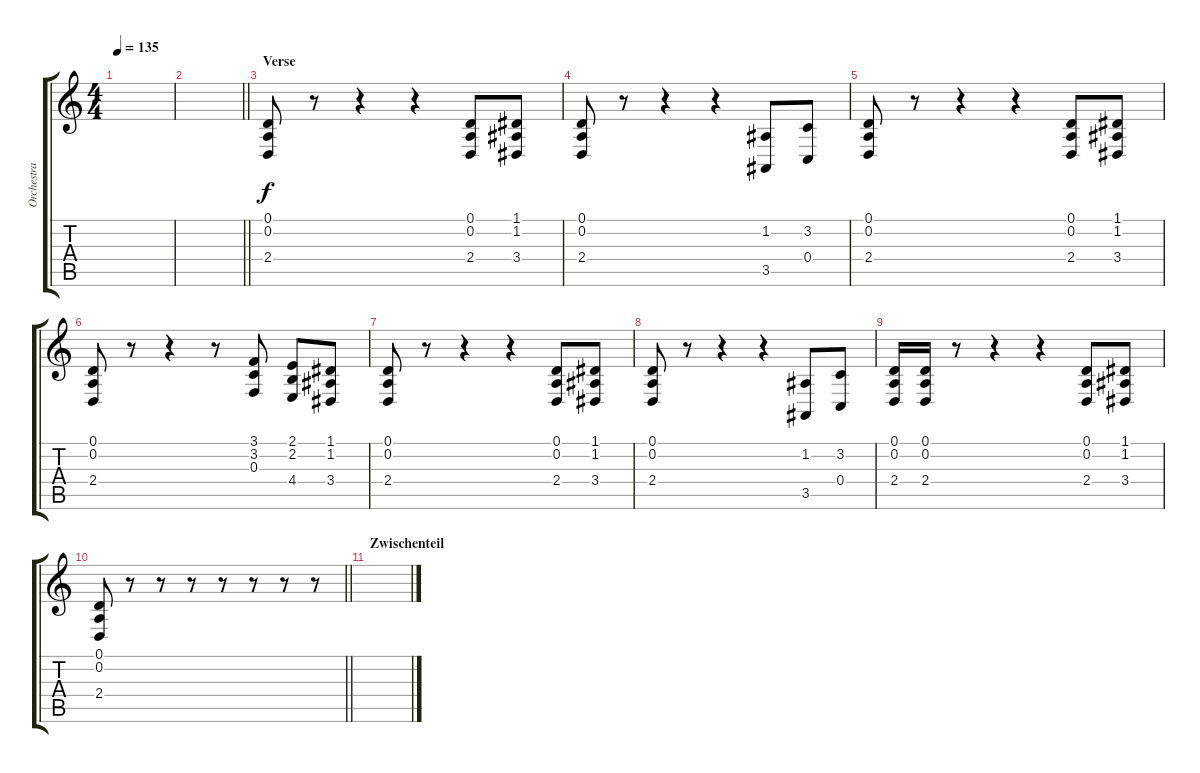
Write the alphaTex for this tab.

\track ("Orchestra Hit" "Orchestra ") {instrument orchestrahit}
\staff {score tabs}
\tuning (D4 A3 F3 C3 G2 C2) {hide}
\ts (4 4)
\tempo 135
\clef g2
\ks aminor
|
\barLineRight lightlight
|
\section ("" "Verse")
(0.1 0.2 2.4).8 r.8 r.4 r.4 (0.1 0.2 2.4).8 (1.1 1.2 3.4).8 |
(0.1 0.2 2.4).8 r.8 r.4 r.4 (1.2 3.5).8 (3.2 0.4).8 |
(0.1 0.2 2.4).8 r.8 r.4 r.4 (0.1 0.2 2.4).8 (1.1 1.2 3.4).8 |
(0.1 0.2 2.4).8 r.8 r.4 r.8 (3.1 3.2 0.3).8 (2.1 2.2 4.4).8 (1.1 1.2 3.4).8 |
(0.1 0.2 2.4).8 r.8 r.4 r.4 (0.1 0.2 2.4).8 (1.1 1.2 3.4).8 |
(0.1 0.2 2.4).8 r.8 r.4 r.4 (1.2 3.5).8 (3.2 0.4).8 |
(0.1 0.2 2.4).16 (0.1 0.2 2.4).16 r.8 r.4 r.4 (0.1 0.2 2.4).8 (1.1 1.2 3.4).8 |
\barLineRight lightlight
(0.1 0.2 2.4).8 r.8 r.8 r.8 r.8 r.8 r.8 r.8 |
\section ("" "Zwischenteil")
